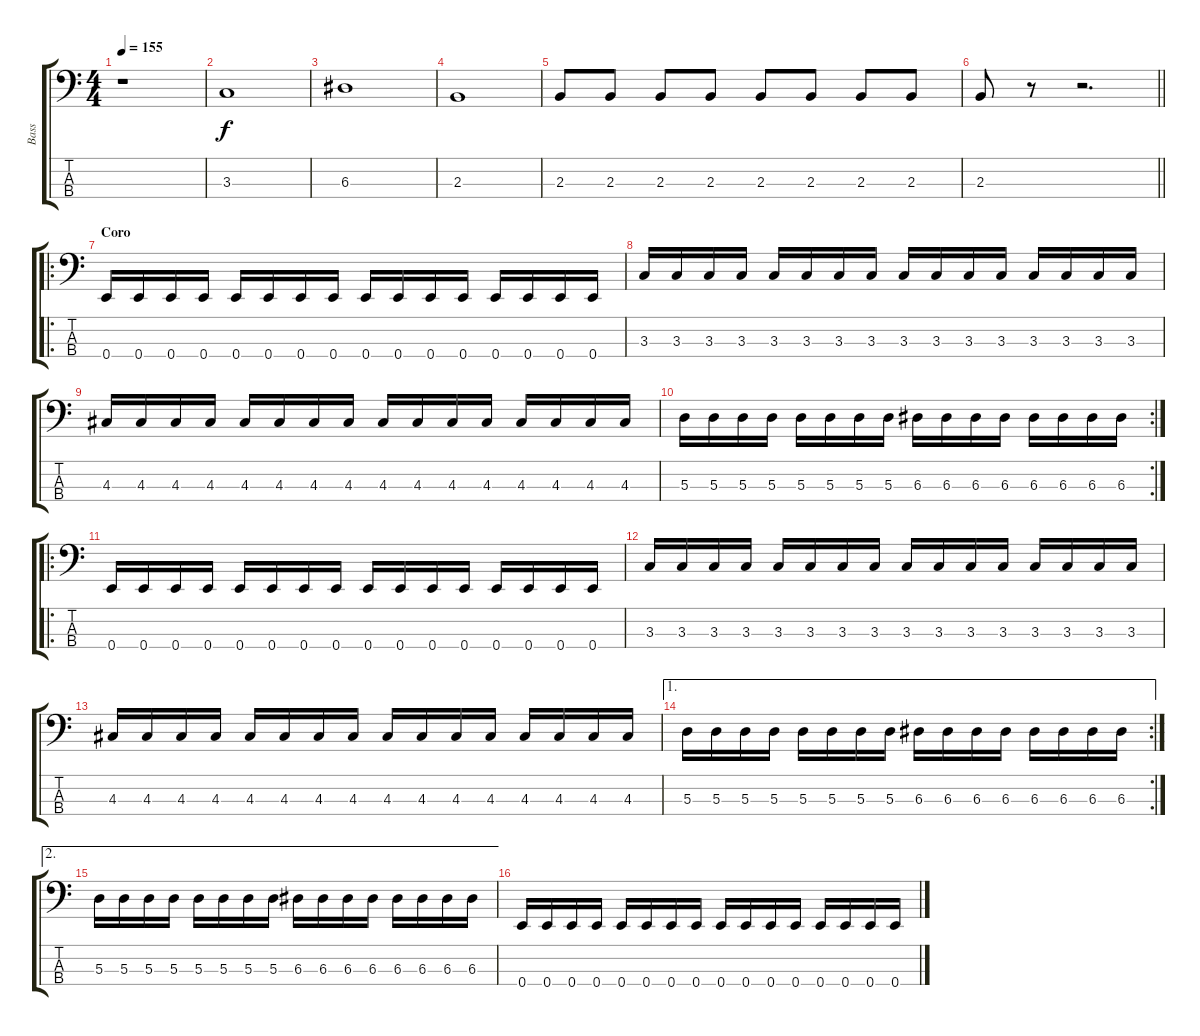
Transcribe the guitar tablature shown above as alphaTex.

\track ("Bass" "Bass") {instrument electricbassfinger}
\staff {score tabs}
\tuning (G2 D2 A1 E1) {hide}
\ts (4 4)
\tempo 155
\clef f4
\ks c
r.1{dy f} |
3.3.1 |
6.3.1 |
2.3.1 |
2.3.8 2.3.8 2.3.8 2.3.8 2.3.8 2.3.8 2.3.8 2.3.8 |
\barLineRight lightlight
2.3.8 r.8 r.2{d} |
\ro
\section ("" "Coro")
0.4.16 0.4.16 0.4.16 0.4.16 0.4.16 0.4.16 0.4.16 0.4.16 0.4.16 0.4.16 0.4.16 0.4.16 0.4.16 0.4.16 0.4.16 0.4.16 |
3.3.16 3.3.16 3.3.16 3.3.16 3.3.16 3.3.16 3.3.16 3.3.16 3.3.16 3.3.16 3.3.16 3.3.16 3.3.16 3.3.16 3.3.16 3.3.16 |
4.3.16 4.3.16 4.3.16 4.3.16 4.3.16 4.3.16 4.3.16 4.3.16 4.3.16 4.3.16 4.3.16 4.3.16 4.3.16 4.3.16 4.3.16 4.3.16 |
\rc 2
5.3.16 5.3.16 5.3.16 5.3.16 5.3.16 5.3.16 5.3.16 5.3.16 6.3.16 6.3.16 6.3.16 6.3.16 6.3.16 6.3.16 6.3.16 6.3.16 |
\ro
0.4.16 0.4.16 0.4.16 0.4.16 0.4.16 0.4.16 0.4.16 0.4.16 0.4.16 0.4.16 0.4.16 0.4.16 0.4.16 0.4.16 0.4.16 0.4.16 |
3.3.16 3.3.16 3.3.16 3.3.16 3.3.16 3.3.16 3.3.16 3.3.16 3.3.16 3.3.16 3.3.16 3.3.16 3.3.16 3.3.16 3.3.16 3.3.16 |
4.3.16 4.3.16 4.3.16 4.3.16 4.3.16 4.3.16 4.3.16 4.3.16 4.3.16 4.3.16 4.3.16 4.3.16 4.3.16 4.3.16 4.3.16 4.3.16 |
\ae 1
\rc 2
5.3.16 5.3.16 5.3.16 5.3.16 5.3.16 5.3.16 5.3.16 5.3.16 6.3.16 6.3.16 6.3.16 6.3.16 6.3.16 6.3.16 6.3.16 6.3.16 |
\ae 2
5.3.16 5.3.16 5.3.16 5.3.16 5.3.16 5.3.16 5.3.16 5.3.16 6.3.16 6.3.16 6.3.16 6.3.16 6.3.16 6.3.16 6.3.16 6.3.16 |
0.4.16 0.4.16 0.4.16 0.4.16 0.4.16 0.4.16 0.4.16 0.4.16 0.4.16 0.4.16 0.4.16 0.4.16 0.4.16 0.4.16 0.4.16 0.4.16
